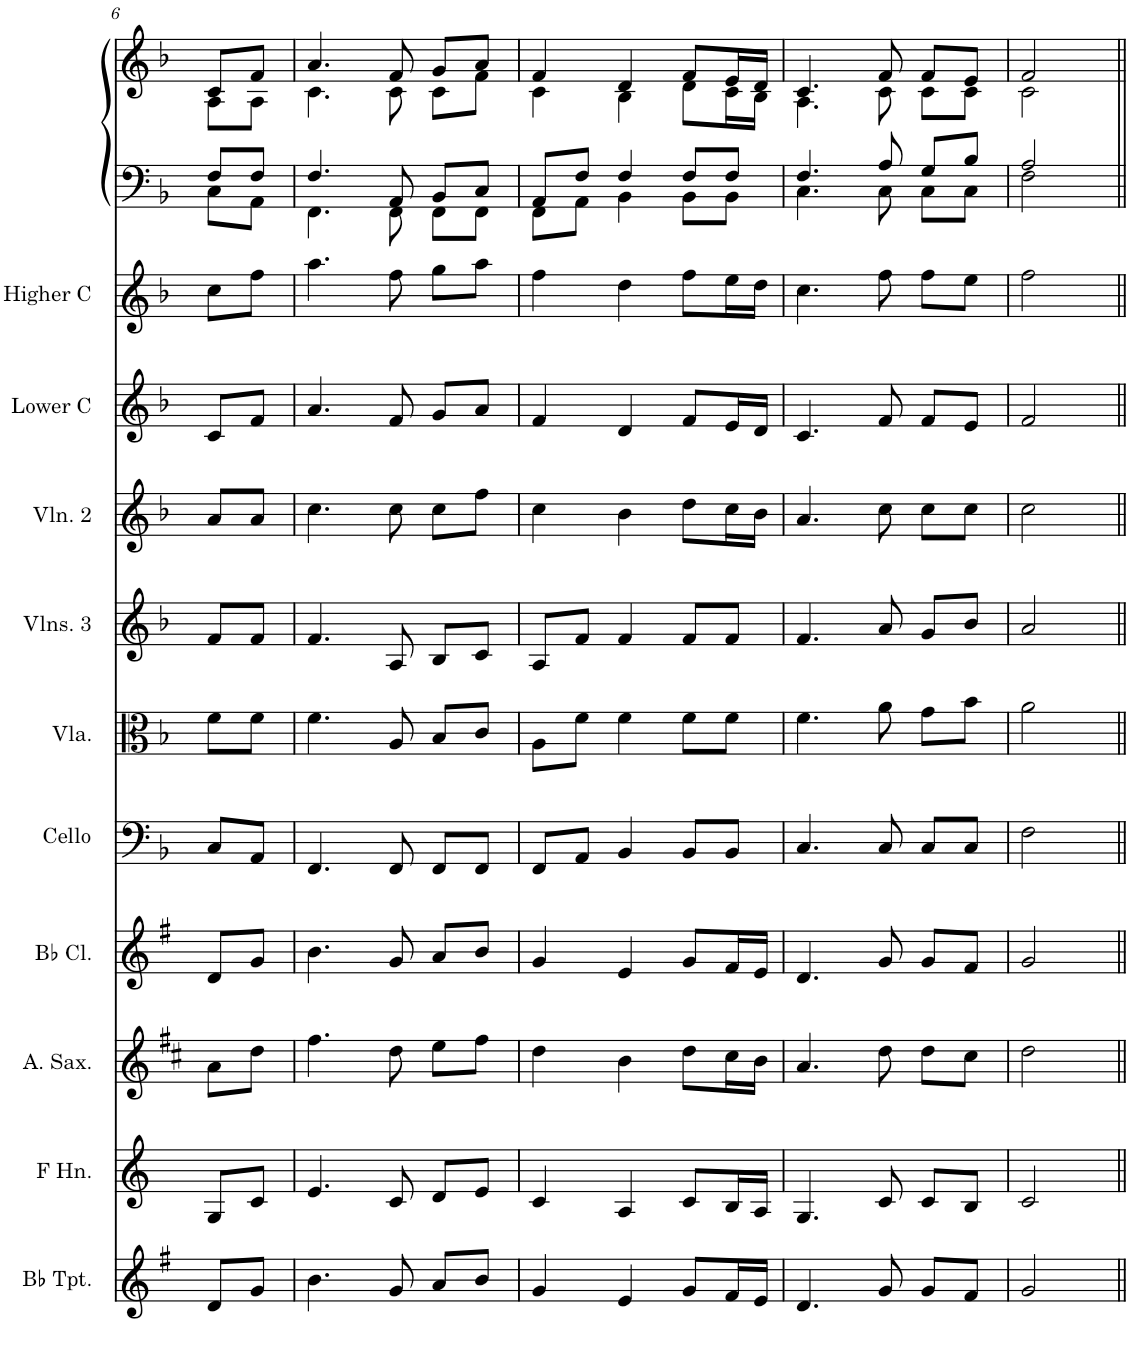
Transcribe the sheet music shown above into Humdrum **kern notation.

**kern	**kern	**kern	**kern	**kern	**kern	**kern	**kern	**kern	**kern	**kern	**kern
*part11	*part10	*part9	*part8	*part7	*part6	*part5	*part4	*part3	*part2	*part1	*part1
*staff12	*staff11	*staff10	*staff9	*staff8	*staff7	*staff6	*staff5	*staff4	*staff3	*staff2	*staff1
*I"Bb Trumpet	*I"Horn in F	*I"Alto Saxophone	*I"Bb Clarinet	*I"Violoncello	*I"Viola	*I"Violins 3 with Viola	*I"Violin 2	*I"Lower part In C	*I"Higher part In C	*I"Pipe Organ	*
*I'Bb Tpt.	*	*I'A. Sax.	*I'Bb Cl.	*	*I'Vla.	*I'Vlns. 3	*I'Vln. 2	*I'Lower C	*I'Higher C	*I'P Org	*
!!LO:PB:g=z
*clefG2	*clefG2	*clefG2	*clefG2	*clefF4	*clefC3	*clefG2	*clefG2	*clefG2	*clefG2	*clefF4	*clefG2
*Trd1c2	*Trd4c7	*Trd5c9	*Trd1c2	*	*	*	*	*	*	*	*
*k[f#]	*k[]	*k[f#c#]	*k[f#]	*k[b-]	*k[b-]	*k[b-]	*k[b-]	*k[b-]	*k[b-]	*k[b-]	*k[b-]
*M3/4	*M3/4	*M3/4	*M3/4	*M3/4	*M3/4	*M3/4	*M3/4	*M3/4	*M3/4	*M3/4	*M3/4
=6	=6	=6	=6	=6	=6	=6	=6	=6	=6	=6	=6
*	*	*	*	*	*	*	*	*	*	*^	*^
8d/L	8G/L	8a\L	8d/L	8C/L	8f\L	8f/L	8a/L	8c/L	8cc\L	8F/L	8C\L	8c/L	8A\L
8g/J	8c/J	8dd\J	8g/J	8AA/J	8f\J	8f/J	8a/J	8f/J	8ff\J	8F/J	8AA\J	8f/J	8A\J
=7	=7	=7	=7	=7	=7	=7	=7	=7	=7	=7	=7	=7	=7
4.b\	4.e/	4.ff#\	4.b\	4.FF/	4.f\	4.f/	4.cc\	4.a/	4.aa\	4.F/	4.FF\	4.a/	4.c\
8g/	8c/	8dd\	8g/	8FF/	8A/	8A/	8cc\	8f/	8ff\	8AA/	8FF\	8f/	8c\
8a/L	8d/L	8ee\L	8a/L	8FF/L	8B-/L	8B-/L	8cc\L	8g/L	8gg\L	8BB-/L	8FF\L	8g/L	8c\L
8b/J	8e/J	8ff#\J	8b/J	8FF/J	8c/J	8c/J	8ff\J	8a/J	8aa\J	8C/J	8FF\J	8a/J	8f\J
=8	=8	=8	=8	=8	=8	=8	=8	=8	=8	=8	=8	=8	=8
4g/	4c/	4dd\	4g/	8FF/L	8A\L	8A/L	4cc\	4f/	4ff\	8AA/L	8FF\L	4f/	4c\
.	.	.	.	8AA/J	8f\J	8f/J	.	.	.	8F/J	8AA\J	.	.
4e/	4A/	4b\	4e/	4BB-/	4f\	4f/	4b-\	4d/	4dd\	4F/	4BB-\	4d/	4B-\
8g/L	8c/L	8dd\L	8g/L	8BB-/L	8f\L	8f/L	8dd\L	8f/L	8ff\L	8F/L	8BB-\L	8f/L	8d\L
16f#/L	16B/L	16cc#\L	16f#/L	8BB-/J	8f\J	8f/J	16cc\L	16e/L	16ee\L	8F/J	8BB-\J	16e/L	16c\L
16e/JJ	16A/JJ	16b\JJ	16e/JJ	.	.	.	16b-\JJ	16d/JJ	16dd\JJ	.	.	16d/JJ	16B-\JJ
=9	=9	=9	=9	=9	=9	=9	=9	=9	=9	=9	=9	=9	=9
4.d/	4.G/	4.a/	4.d/	4.C/	4.f\	4.f/	4.a/	4.c/	4.cc\	4.F/	4.C\	4.c/	4.A\
8g/	8c/	8dd\	8g/	8C/	8a\	8a/	8cc\	8f/	8ff\	8A/	8C\	8f/	8c\
8g/L	8c/L	8dd\L	8g/L	8C/L	8g\L	8g/L	8cc\L	8f/L	8ff\L	8G/L	8C\L	8f/L	8c\L
8f#/J	8B/J	8cc#\J	8f#/J	8C/J	8b-\J	8b-/J	8cc\J	8e/J	8ee\J	8B-/J	8C\J	8e/J	8c\J
=10	=10	=10	=10	=10	=10	=10	=10	=10	=10	=10	=10	=10	=10
2g/	2c/	2dd\	2g/	2F\	2a\	2a/	2cc\	2f/	2ff\	2A/	2F\	2f/	2c\
*	*	*	*	*	*	*	*	*	*	*v	*v	*	*
*	*	*	*	*	*	*	*	*	*	*	*v	*v
=||	=||	=||	=||	=||	=||	=||	=||	=||	=||	=||	=||
*-	*-	*-	*-	*-	*-	*-	*-	*-	*-	*-	*-
